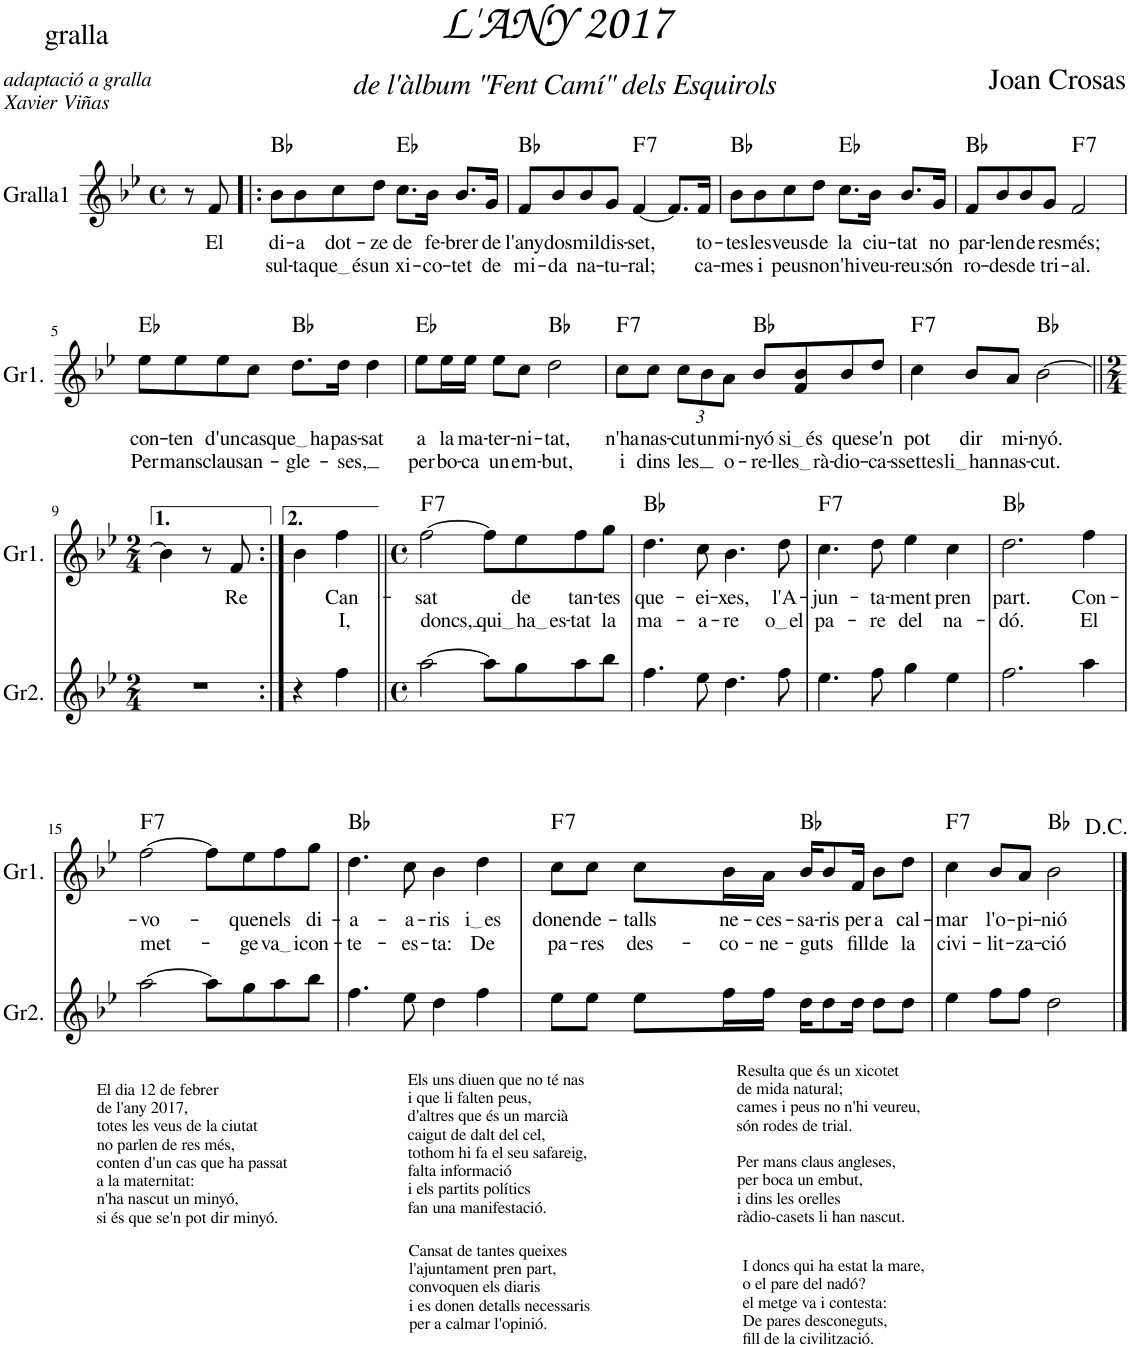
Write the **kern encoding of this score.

**kern	**kern	**text	**text	**harte
*part2	*part1	*part1	*part1	*part1
*staff2	*staff1	*staff1	*staff1	*
*I"Gralla2	*I"Gralla1	*	*	*
*I'Gr2.	*I'Gr1.	*	*	*
*stria5	*	*	*	*
*clefG2	*clefG2	*	*	*
*k[b-e-]	*k[b-e-]	*	*	*
*M4/4	*M4/4	*	*	*
*met(c)	*met(c)	*	*	*
=	=	=	=	=
4r	8r	.	.	.
!	!	!LO:LY:b	!	!
.	8f/	El	.	.
=1!|:	=1!|:	=1!|:	=1!|:	=1!|:
!	!	!LO:LY:b	!LO:LY:b	!
1r	8b-\L	di-	sul-	Bb:maj
!	!	!LO:LY:b	!LO:LY:b	!
.	8b-\	-a	-ta	.
!	!	!LO:LY:b	!LO:LY:b	!
.	8cc\	dot-	que és	.
!	!	!LO:LY:b	!LO:LY:b	!
.	8dd\J	-ze	un	.
!	!	!LO:LY:b	!LO:LY:b	!
.	8.cc\L	de	xi-	Eb:maj
!	!	!LO:LY:b	!LO:LY:b	!
.	16b-\Jk	fe-	-co-	.
!	!	!LO:LY:b	!LO:LY:b	!
.	8.b-/L	-brer	-tet	.
!	!	!LO:LY:b	!LO:LY:b	!
.	16g/Jk	de	de	.
=2	=2	=2	=2	=2
!	!	!LO:LY:b	!LO:LY:b	!
1r	8f/L	l'any	mi-	Bb:maj
!	!	!LO:LY:b	!LO:LY:b	!
.	8b-/	dos	-da	.
!	!	!LO:LY:b	!LO:LY:b	!
.	8b-/	mil	na-	.
!	!	!LO:LY:b	!LO:LY:b	!
.	8g/J	dis-	-tu-	.
!	!	!LO:LY:b	!LO:LY:b	!LO:H:kt=7
.	[4f/	-set,	-ral;	F:7
.	8.f/L]	.	.	.
!	!	!LO:LY:b	!LO:LY:b	!
.	16f/Jk	to-	ca-	.
=3	=3	=3	=3	=3
!	!	!LO:LY:b	!LO:LY:b	!
1r	8b-\L	-tes	-mes	Bb:maj
!	!	!LO:LY:b	!LO:LY:b	!
.	8b-\	les	i	.
!	!	!LO:LY:b	!LO:LY:b	!
.	8cc\	veus	peus	.
!	!	!LO:LY:b	!LO:LY:b	!
.	8dd\J	de	no	.
!	!	!LO:LY:b	!LO:LY:b	!
.	8.cc\L	la	n'hi	Eb:maj
!	!	!LO:LY:b	!LO:LY:b	!
.	16b-\Jk	ciu-	veu-	.
!	!	!LO:LY:b	!LO:LY:b	!
.	8.b-/L	-tat	-reu:	.
!	!	!LO:LY:b	!LO:LY:b	!
.	16g/Jk	no	són	.
=4	=4	=4	=4	=4
!	!	!LO:LY:b	!LO:LY:b	!
1r	8f/L	par-	ro-	Bb:maj
!	!	!LO:LY:b	!LO:LY:b	!
.	8b-/	-len	-des	.
!	!	!LO:LY:b	!LO:LY:b	!
.	8b-/	de	de	.
!	!	!LO:LY:b	!LO:LY:b	!
.	8g/J	res	tri-	.
!	!	!LO:LY:b	!LO:LY:b	!LO:H:kt=7
.	2f/	més;	-al.	F:7
!!LO:LB:g=z
=5	=5	=5	=5	=5
!	!	!LO:LY:b	!LO:LY:b	!
1r	8ee-\L	con-	Per	Eb:maj
!	!	!LO:LY:b	!LO:LY:b	!
.	8ee-\	-ten	mans	.
!	!	!LO:LY:b	!LO:LY:b	!
.	8ee-\	d'un	claus	.
!	!	!LO:LY:b	!LO:LY:b	!
.	8cc\J	cas	an-	.
!	!	!LO:LY:b	!LO:LY:b	!
.	8.dd\L	que ha	-gle-	Bb:maj
!	!	!LO:LY:b	!LO:LY:b	!
.	16dd\Jk	pas-	-ses,	.
!	!	!LO:LY:b	!	!
.	4dd\	-sat	.	.
=6	=6	=6	=6	=6
!	!	!LO:LY:b	!LO:LY:b	!
1r	8ee-\L	a	per	Eb:maj
!	!	!LO:LY:b	!LO:LY:b	!
.	16ee-\L	la	bo-	.
!	!	!LO:LY:b	!LO:LY:b	!
.	16ee-\JJ	ma-	-ca	.
!	!	!LO:LY:b	!LO:LY:b	!
.	8ee-\L	-ter-	un	.
!	!	!LO:LY:b	!LO:LY:b	!
.	8cc\J	-ni-	em-	.
!	!	!LO:LY:b	!LO:LY:b	!
.	2dd\	-tat,	-but,	Bb:maj
=7	=7	=7	=7	=7
!	!	!LO:LY:b	!LO:LY:b	!LO:H:kt=7
1r	8cc\L	n'ha	i	F:7
!	!	!LO:LY:b	!LO:LY:b	!
.	8cc\J	nas-	dins	.
*	*Xbrackettup	*	*	*
!	!	!LO:LY:b	!LO:LY:b	!
.	12cc\L	-cut	les	.
!	!	!LO:LY:b	!	!
.	12b-\	un	.	.
!	!	!LO:LY:b	!LO:LY:b	!
.	12a\J	mi-	o-	.
!	!	!LO:LY:b	!LO:LY:b	!
.	8b-/L	-nyó	-re-	Bb:maj
!	!	!LO:LY:b	!LO:LY:b	!
.	8f/ 8b-/	si és	lles rà	.
!	!	!LO:LY:b	!LO:LY:b	!
.	8b-/	que	-dio-	.
!	!	!LO:LY:b	!LO:LY:b	!
.	8dd/J	se'n	-ca-	.
=8	=8	=8	=8	=8
!	!	!LO:LY:b	!LO:LY:b	!LO:H:kt=7
1r	4cc\	pot	-ssettes	F:7
!	!	!LO:LY:b	!LO:LY:b	!
.	8b-/L	dir	li han	.
!	!	!LO:LY:b	!LO:LY:b	!
.	8a/J	mi-	nas-	.
!	!	!LO:LY:b	!LO:LY:b	!
.	[2b-\	-nyó.	-cut.	Bb:maj
!!LO:LB:g=z
=9||	=9||	=9||	=9||	=9||
*M2/4	*M2/4	*	*	*
2r	4b-\]	.	.	.
.	8r	.	.	.
!	!	!LO:LY:b	!	!
.	8f/	Re	.	.
=10:|!	=10:|!	=10:|!	=10:|!	=10:|!
4r	4b-\	.	.	.
!	!	!LO:LY:b	!LO:LY:b	!
4ff\	4ff\	Can-	I,	.
=11||	=11||	=11||	=11||	=11||
*M4/4	*M4/4	*	*	*
*met(c)	*met(c)	*	*	*
!	!	!LO:LY:b	!LO:LY:b	!LO:H:kt=7
[2aa\	[2ff\	-sat	doncs,	F:7
8aa\L]	8ff\L]	.	.	.
!	!	!LO:LY:b	!LO:LY:b	!
8gg\	8ee-\	de	qui ha es	.
!	!	!LO:LY:b	!LO:LY:b	!
8aa\	8ff\	tan-	-tat	.
!	!	!LO:LY:b	!LO:LY:b	!
8bb-\J	8gg\J	-tes	la	.
=12	=12	=12	=12	=12
!	!	!LO:LY:b	!LO:LY:b	!
4.ff\	4.dd\	que-	ma-	Bb:maj
!	!	!LO:LY:b	!LO:LY:b	!
8ee-\	8cc\	-ei-	-a-	.
!	!	!LO:LY:b	!LO:LY:b	!
4.dd\	4.b-\	-xes,	-re	.
!	!	!LO:LY:b	!LO:LY:b	!
8ff\	8dd\	l'A-	o el	.
=13	=13	=13	=13	=13
!	!	!LO:LY:b	!LO:LY:b	!LO:H:kt=7
4.ee-\	4.cc\	-jun-	pa-	F:7
!	!	!LO:LY:b	!LO:LY:b	!
8ff\	8dd\	-ta-	-re	.
!	!	!LO:LY:b	!LO:LY:b	!
4gg\	4ee-\	-ment	del	.
!	!	!LO:LY:b	!LO:LY:b	!
4ee-\	4cc\	pren	na-	.
=14	=14	=14	=14	=14
!	!	!LO:LY:b	!LO:LY:b	!
2.ff\	2.dd\	part.	-dó.	Bb:maj
!	!	!LO:LY:b	!LO:LY:b	!
4aa\	4ff\	Con-	El	.
!!LO:LB:g=z
=15	=15	=15	=15	=15
!	!	!LO:LY:b	!LO:LY:b	!LO:H:kt=7
[2aa\	[2ff\	-vo-	met-	F:7
8aa\L]	8ff\L]	.	.	.
!	!	!LO:LY:b	!LO:LY:b	!
8gg\	8ee-\	-quen	-ge	.
!	!	!LO:LY:b	!LO:LY:b	!
8aa\	8ff\	els	va i	.
!	!	!LO:LY:b	!LO:LY:b	!
8bb-\J	8gg\J	di-	con-	.
=16	=16	=16	=16	=16
!	!	!LO:LY:b	!LO:LY:b	!
4.ff\	4.dd\	-a-	-te-	Bb:maj
!	!	!LO:LY:b	!LO:LY:b	!
8ee-\	8cc\	-a-	-es-	.
!	!	!LO:LY:b	!LO:LY:b	!
4dd\	4b-\	-ris	-ta:	.
!	!	!LO:LY:b	!LO:LY:b	!
4ff\	4dd\	i es	De	.
=17	=17	=17	=17	=17
!	!	!LO:LY:b	!LO:LY:b	!LO:H:kt=7
8ee-\L	8cc\L	donen	pa-	F:7
!	!	!LO:LY:b	!LO:LY:b	!
8ee-\J	8cc\J	de-	-res	.
!	!	!LO:LY:b	!LO:LY:b	!
8ee-\L	8cc\L	-talls	des-	.
!	!	!LO:LY:b	!LO:LY:b	!
16ff\L	16b-\L	ne-	-co-	.
!	!	!LO:LY:b	!LO:LY:b	!
16ff\JJ	16a\JJ	-ces-	-ne-	.
!	!	!LO:LY:b	!LO:LY:b	!
16dd\KL	16b-/KL	-sa-	-guts	Bb:maj
!	!	!LO:LY:b	!	!
8dd\	8b-/	-ris	.	.
!	!	!LO:LY:b	!LO:LY:b	!
16dd\Jk	16f/Jk	per	fill	.
!	!	!LO:LY:b	!LO:LY:b	!
8dd\L	8b-\L	a	de	.
!	!	!LO:LY:b	!LO:LY:b	!
8dd\J	8dd\J	cal-	la	.
=18	=18	=18	=18	=18
!	!	!LO:LY:b	!LO:LY:b	!LO:H:kt=7
4ee-\	4cc\	-mar	civi-	F:7
!	!	!LO:LY:b	!LO:LY:b	!
8ff\L	8b-/L	l'o-	-lit-	.
!	!	!LO:LY:b	!LO:LY:b	!
8ff\J	8a/J	-pi-	-za-	.
!	!	!LO:LY:b	!LO:LY:b	!
2dd\	2b-\	-nió	-ció	Bb:maj
==	==	==	==	==
*-	*-	*-	*-	*-
